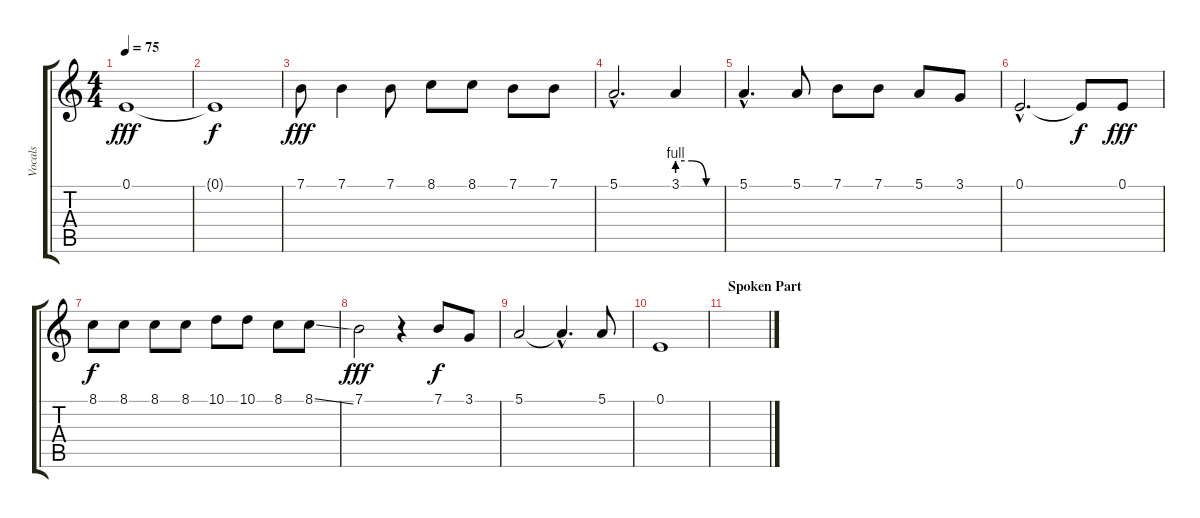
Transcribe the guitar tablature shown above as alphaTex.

\track ("Vocals" "Vocals") {instrument piccolo}
\staff {score tabs}
\tuning (E4 B3 G3 D3 A2 E2) {hide}
\ts (4 4)
\tempo 75
\clef g2
\ks c
0.1.1{dy fff volume 1} |
0.1{t}.1{dy f} |
7.1.8{dy fff volume 16} 7.1.4 7.1.8 8.1.8 8.1.8 7.1.8 7.1.8 |
5.1{hac}.2{d} 3.1{be (custom 0 4 20 4 40 0 60 0)}.4 |
5.1{hac}.4{d} 5.1.8 7.1.8 7.1.8 5.1.8 3.1.8 |
0.1{hac}.2{d} 0.1{t}.8{dy f} 0.1.8{dy fff} |
8.1.8{dy f} 8.1.8 8.1.8 8.1.8 10.1.8 10.1.8 8.1.8 8.1{ss}.8 |
7.1.2{dy fff} r.4 7.1.8{dy f} 3.1.8 |
5.1.2 5.1{hac t}.4{d} 5.1.8 |
0.1.1 |
\section ("" "Spoken Part")
